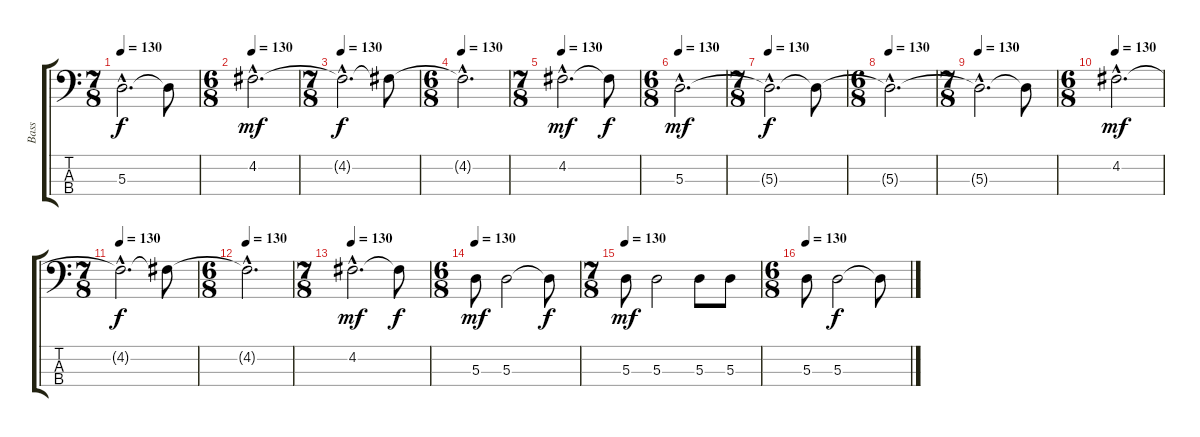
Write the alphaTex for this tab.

\track ("Bass" "Bass") {instrument electricbassfinger}
\staff {score tabs}
\tuning (G2 D2 A1 E1) {hide}
\ts (7 8)
\tempo 130
\clef f4
\ks c
5.3{hac t}.2{d dy f} 5.3{t}.8 |
\ts (6 8)
\tempo 130
4.2{hac}.2{d dy mf} |
\ts (7 8)
\tempo 130
4.2{hac t}.2{d dy f} 4.2{t}.8 |
\ts (6 8)
\tempo 130
4.2{hac t}.2{d} |
\ts (7 8)
\tempo 130
4.2{hac}.2{d dy mf} 4.2{t}.8{dy f} |
\ts (6 8)
\tempo 130
5.3{hac}.2{d dy mf} |
\ts (7 8)
\tempo 130
5.3{hac t}.2{d dy f} 5.3{t}.8 |
\ts (6 8)
\tempo 130
5.3{hac t}.2{d} |
\ts (7 8)
\tempo 130
5.3{hac t}.2{d} 5.3{t}.8 |
\ts (6 8)
\tempo 130
4.2{hac}.2{d dy mf} |
\ts (7 8)
\tempo 130
4.2{hac t}.2{d dy f} 4.2{t}.8 |
\ts (6 8)
\tempo 130
4.2{hac t}.2{d} |
\ts (7 8)
\tempo 130
4.2{hac}.2{d dy mf} 4.2{t}.8{dy f} |
\ts (6 8)
\tempo 130
5.3.8{dy mf} 5.3.2 5.3{t}.8{dy f} |
\ts (7 8)
\tempo 130
5.3.8{dy mf} 5.3.2 5.3.8 5.3.8 |
\ts (6 8)
\tempo 130
5.3.8 5.3.2{dy f} 5.3{t}.8
